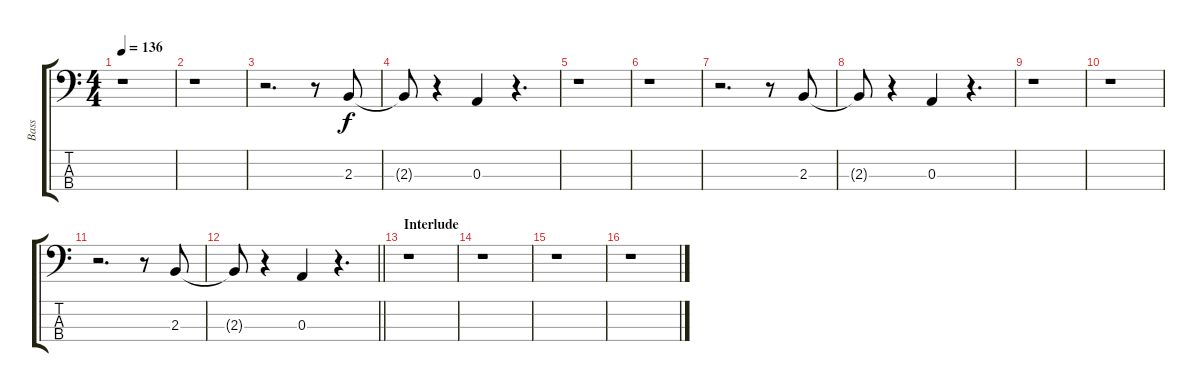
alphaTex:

\track ("Bass" "Bass") {instrument electricbasspick}
\staff {score tabs}
\tuning (G2 D2 A1 E1) {hide}
\ts (4 4)
\tempo 136
\clef f4
\ks c
r.1{dy f} |
r.1 |
r.2{d} r.8 2.3.8 |
2.3{t}.8 r.4 0.3.4 r.4{d} |
r.1 |
r.1 |
r.2{d} r.8 2.3.8 |
2.3{t}.8 r.4 0.3.4 r.4{d} |
r.1 |
r.1 |
r.2{d} r.8 2.3.8 |
\barLineRight lightlight
2.3{t}.8 r.4 0.3.4 r.4{d} |
\section ("" "Interlude")
r.1 |
r.1 |
r.1 |
r.1
